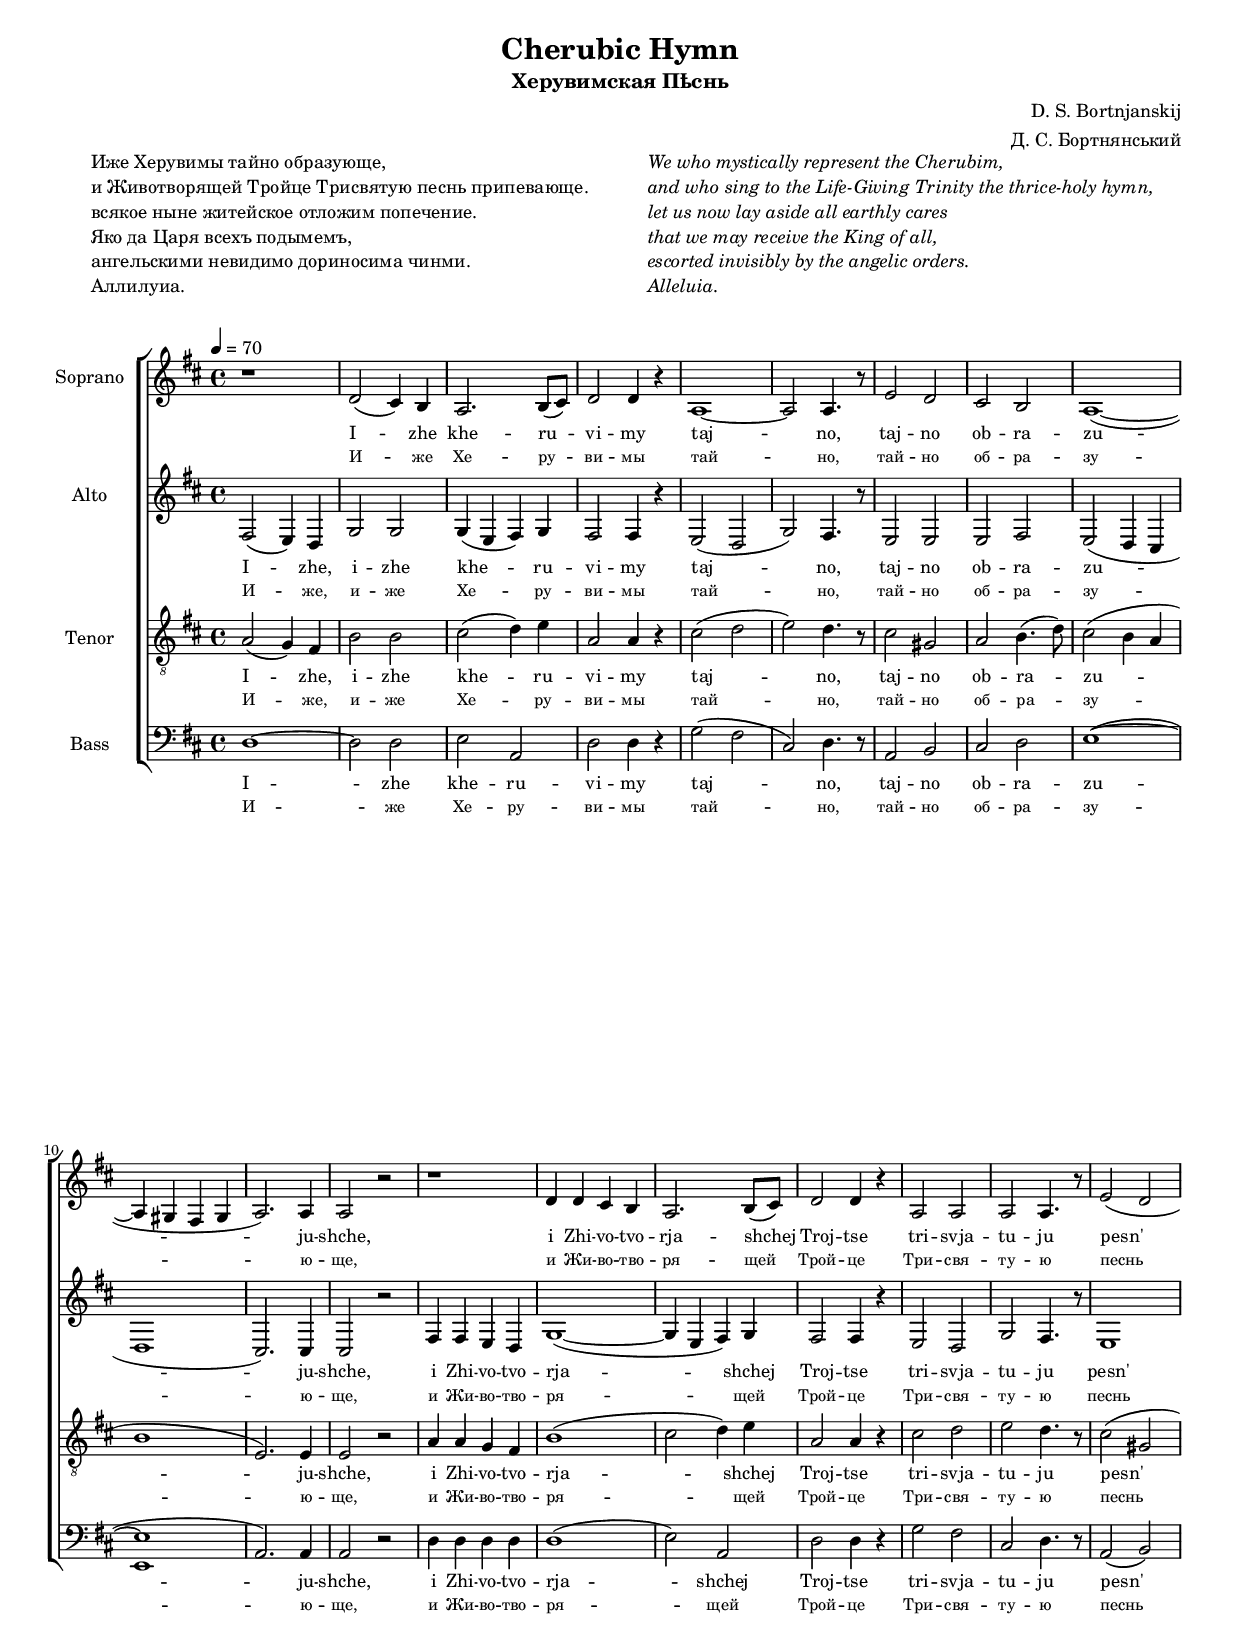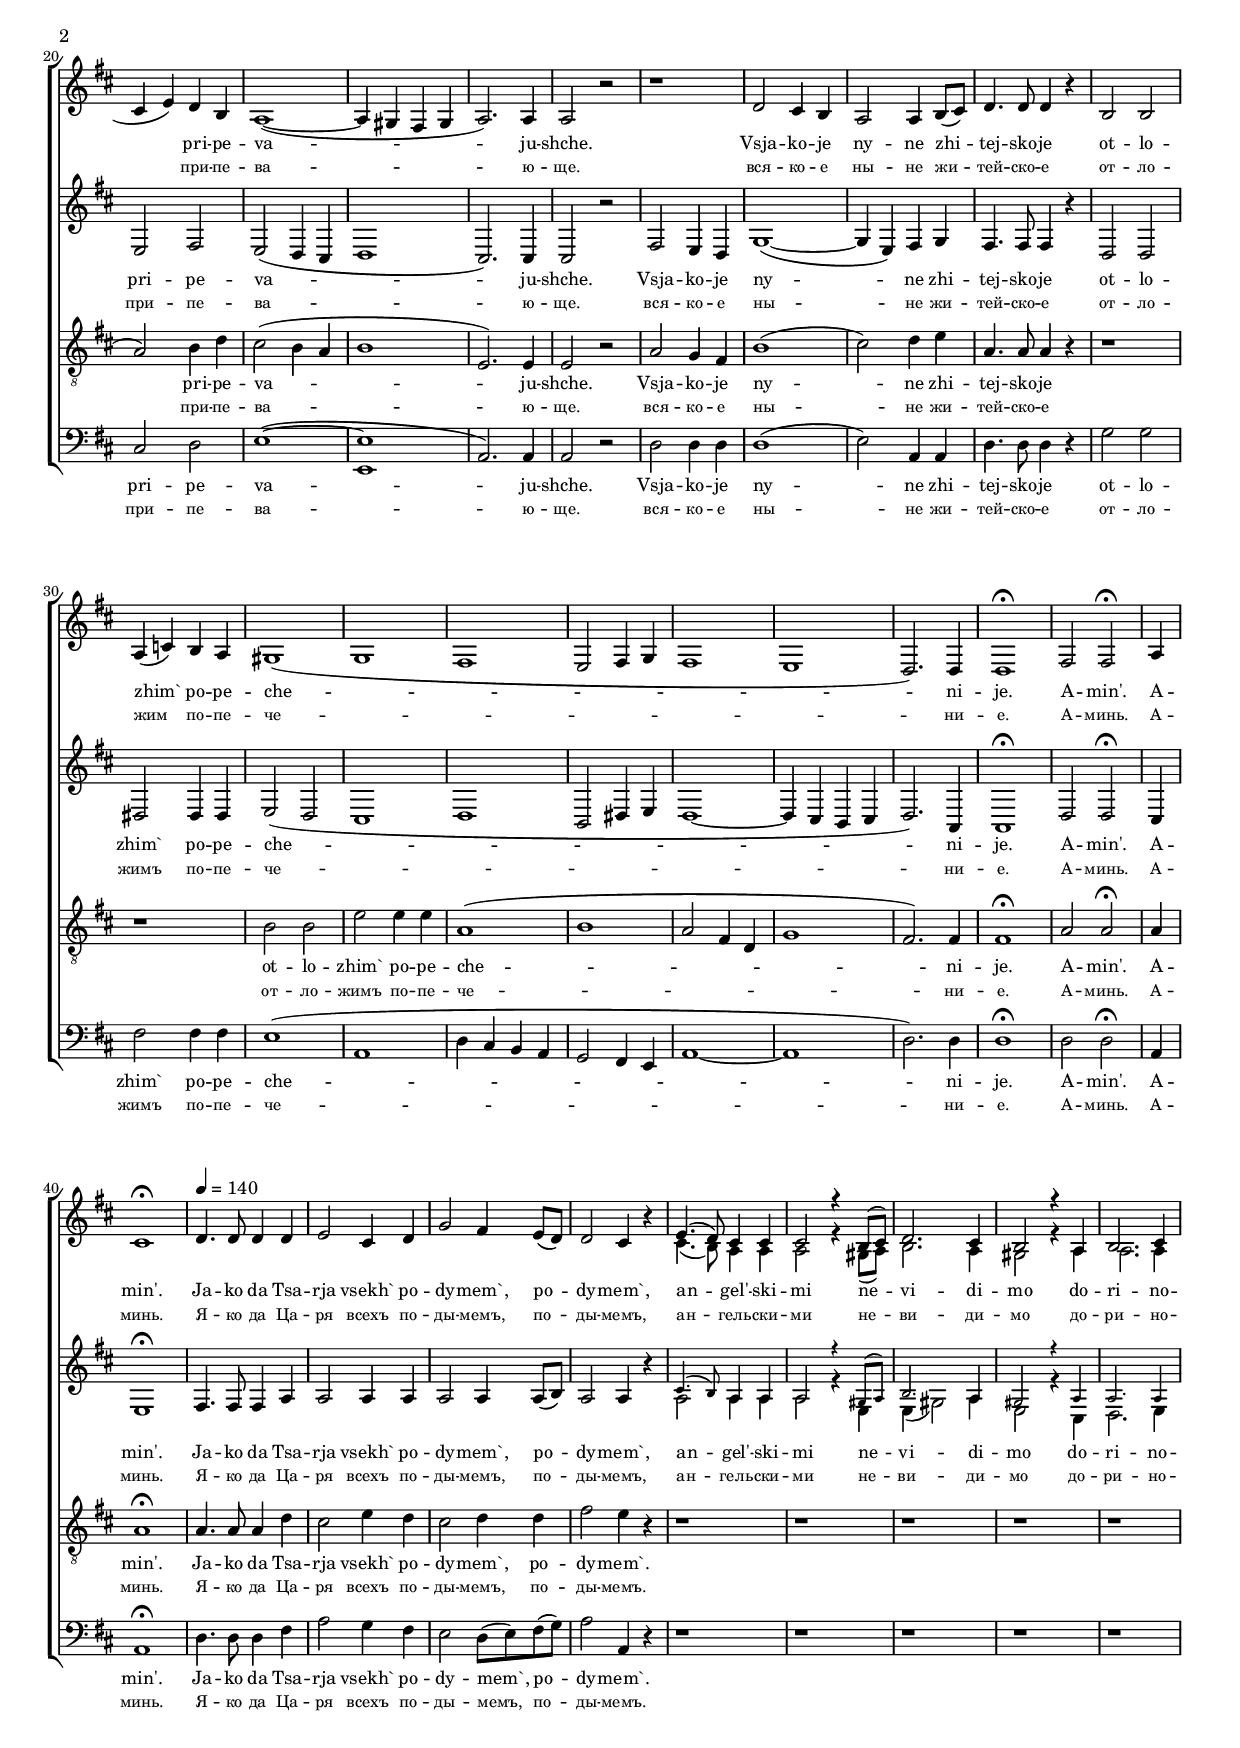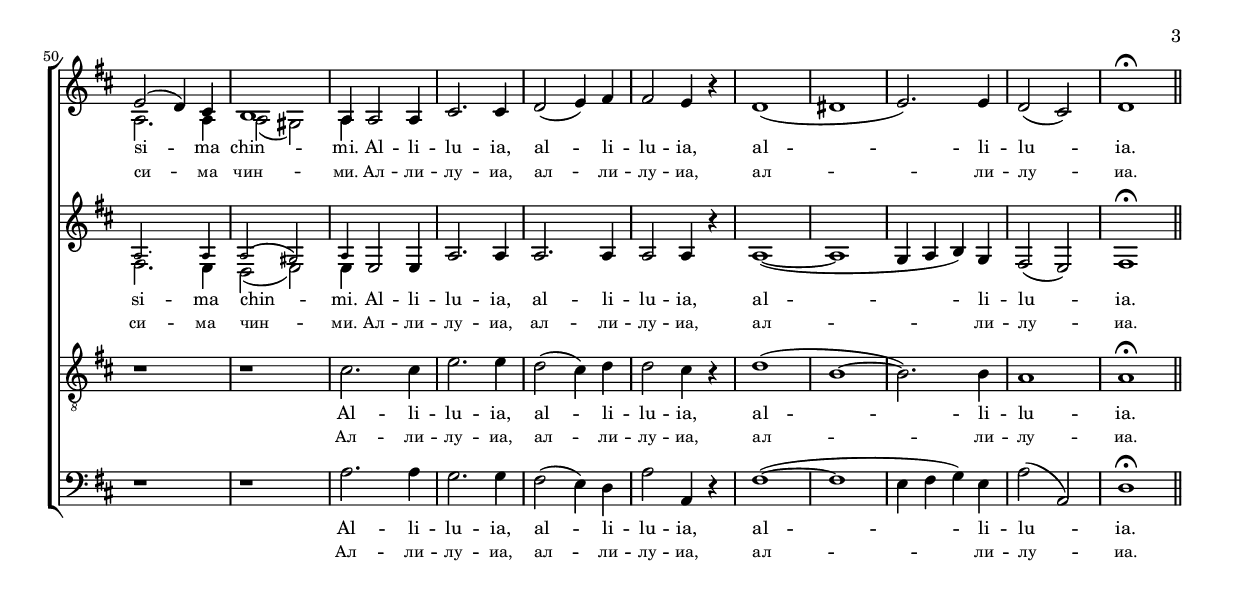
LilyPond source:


\header{
	title = "Cherubic Hymn"
	subtitle = "Херувимская Пѣснь"
	composer = "D. S. Bortnjanskij"
	arranger = "Д. С. Бортнянський"

}



\include "english.ly"

sopverseI = \lyricmode{ \override LyricText #'font-size = #'0

I -- zhe khe -- ru -- vi -- my taj -- no, taj -- no ob -- ra -- zu -- ju -- shche,

i Zhi -- vo -- tvo -- rja -- shchej Troj -- tse tri -- svja -- tu -- ju pesn' pri -- pe -- va -- ju -- shche.

Vsja -- ko -- je ny -- ne zhi -- tej -- sko -- je ot -- lo -- zhim` po -- pe -- che -- ni -- je. 

A -- min'. A -- min'.

Ja -- ko da Tsa -- rja vsekh` po -- dy -- mem`, po -- dy -- mem`,
an -- gel' -- ski -- mi ne -- vi -- di -- mo do -- ri -- no -- si -- ma chin -- mi.
Al -- li -- lu -- ia, al -- li -- lu -- ia, al -- li -- lu -- ia.

	

}%END verseI


sopverseII = \lyricmode { \override LyricText #'font-size = #'-1
		
И -- же Хе -- ру -- ви -- мы тай -- но, тай -- но об -- ра -- зу -- ю -- ще, 
и Жи -- во -- тво -- ря -- щей Трой -- це Три -- свя -- ту -- ю песнь при -- пе -- ва -- ю -- ще. 

вся -- ко -- е ны -- не жи -- тей -- ско -- е от -- ло -- жим по -- пе -- че -- ни -- е.

А -- минь. А -- минь. 

Я -- ко да Ца -- ря всехъ по -- ды -- мемъ, по -- ды -- мемъ, ан -- гель -- ски -- ми не -- ви -- ди -- мо до -- ри -- но -- си -- ма чин -- ми. Ал -- ли -- лу -- иа, ал -- ли -- лу -- иа, ал -- ли -- лу -- иа.

}%END verseII



altoverseI = \lyricmode { \override LyricText #'font-size = #'0

I -- zhe, i -- zhe khe -- ru -- vi -- my taj -- no, taj -- no ob -- ra -- zu -- ju -- shche,

i Zhi -- vo -- tvo -- rja -- shchej Troj -- tse tri -- svja -- tu -- ju pesn' pri -- pe -- va -- ju -- shche.

Vsja -- ko -- je ny -- ne zhi -- tej -- sko -- je ot -- lo -- zhim` po -- pe -- che -- ni -- je. 

A -- min'. A -- min'.

Ja -- ko da Tsa -- rja vsekh` po -- dy -- mem`, po -- dy -- mem`,
an -- gel' -- ski -- mi ne -- vi -- di -- mo do -- ri -- no -- si -- ma chin -- mi.
Al -- li -- lu -- ia, al -- li -- lu -- ia, al -- li -- lu -- ia.

	


}

altoverseII = \lyricmode { \override LyricText #'font-size = #'-1


И -- же, и -- же Хе -- ру -- ви -- мы тай -- но, тай -- но об -- ра -- зу -- ю -- ще, 
и Жи -- во -- тво -- ря -- щей Трой -- це Три -- свя -- ту -- ю песнь при -- пе -- ва -- ю -- ще. 

вся -- ко -- е ны -- не жи -- тей -- ско -- е от -- ло -- жимъ по -- пе -- че -- ни -- е.

А -- минь. А -- минь. 

Я -- ко да Ца -- ря всехъ по -- ды -- мемъ, по -- ды -- мемъ, ан -- гель -- ски -- ми не -- ви -- ди -- мо до -- ри -- но -- си -- ма чин -- ми. Ал -- ли -- лу -- иа, ал -- ли -- лу -- иа, ал -- ли -- лу -- иа.


}


tenverseI = \lyricmode { \override LyricText #'font-size = #'0

I -- zhe, i -- zhe khe -- ru -- vi -- my taj -- no, taj -- no ob -- ra -- zu -- ju -- shche,

i Zhi -- vo -- tvo -- rja -- shchej Troj -- tse tri -- svja -- tu -- ju pesn' pri -- pe -- va -- ju -- shche.

Vsja -- ko -- je ny -- ne zhi -- tej -- sko -- je ot -- lo -- zhim` po -- pe -- che -- ni -- je. 

A -- min'. A -- min'.

Ja -- ko da Tsa -- rja vsekh` po -- dy -- mem`, po -- dy -- mem`.

Al -- li -- lu -- ia, al -- li -- lu -- ia, al -- li -- lu -- ia.

	


}

tenverseII = \lyricmode { \override LyricText #'font-size = #'-1


И -- же, и -- же Хе -- ру -- ви -- мы тай -- но, тай -- но об -- ра -- зу -- ю -- ще, 

и Жи -- во -- тво -- ря -- щей Трой -- це Три -- свя -- ту -- ю песнь при -- пе -- ва -- ю -- ще. 

вся -- ко -- е ны -- не жи -- тей -- ско -- е от -- ло -- жимъ по -- пе -- че -- ни -- е.

А -- минь. А -- минь. 

Я -- ко да Ца -- ря всехъ по -- ды -- мемъ, по -- ды -- мемъ.

 
Ал -- ли -- лу -- иа, ал -- ли -- лу -- иа, ал -- ли -- лу -- иа.



}


bassverseI = \lyricmode { \override LyricText #'font-size = #'0

I -- zhe khe -- ru -- vi -- my taj -- no, taj -- no ob -- ra -- zu -- ju -- shche,

i Zhi -- vo -- tvo -- rja -- shchej Troj -- tse tri -- svja -- tu -- ju pesn' pri -- pe -- va -- ju -- shche.

Vsja -- ko -- je ny -- ne zhi -- tej -- sko -- je ot -- lo -- zhim` po -- pe -- che -- ni -- je. 

A -- min'. A -- min'.

Ja -- ko da Tsa -- rja vsekh` po -- dy -- mem`, po -- dy -- mem`.

Al -- li -- lu -- ia, al -- li -- lu -- ia, al -- li -- lu -- ia.

	


}

bassverseII = \lyricmode { \override LyricText #'font-size = #'-1

И -- же Хе -- ру -- ви -- мы тай -- но, тай -- но об -- ра -- зу -- ю -- ще, 

и Жи -- во -- тво -- ря -- щей Трой -- це Три -- свя -- ту -- ю песнь при -- пе -- ва -- ю -- ще. 

вся -- ко -- е ны -- не жи -- тей -- ско -- е от -- ло -- жимъ по -- пе -- че -- ни -- е.

А -- минь. А -- минь. 

Я -- ко да Ца -- ря всехъ по -- ды -- мемъ, по -- ды -- мемъ.

 
Ал -- ли -- лу -- иа, ал -- ли -- лу -- иа, ал -- ли -- лу -- иа.




}









%The default is 20, but that's too big to fit on the page!
#(set-global-staff-size 16)


global = { 
	\key d \major 
	\time 4/4
	\override Staff.TimeSignature #'style = #'()
	\tempo 4=70

}%END global


sopranoMusic = \relative {
  \clef "treble"
		r1
		d'2( cs4) b
		a2. b8( cs)
		d2 d4 r4
		a1~
		a2 a4. r8
		e'2 d
		cs b
		a1~ (
		a4 gs fs gs
		a2.) a4
		a2 r2
		r1
		d4 d cs b
		a2. b8( cs)
		d2 d4 r4
		a2 a
		a2 a4. r8
		e'2( d
		cs4 e) d b
		a1~ (
		a4 gs fs gs
		a2.) a4
		a2 r2
		r1
		d2 cs4 b
		a2 a4 b8( cs)
		d4. d8 d4 r4
		b2 b
		a4( c) b a 
		gs1(
		g1
		fs1
		e2 fs4 g
		fs1
		e1
		d2.) d4
		d1-\fermata
		fs2 fs-\fermata
		\cadenzaOn
		a4 \bar "|"
		\cadenzaOff
		cs1-\fermata

		\tempo 4 = 140
		
		d4. d8 d4 d
		e2 cs4 d
		g2 fs4 e8( d)
		d2 cs4 r4

	<< { \voiceOne e4.( d8) cs4 cs cs2 r4 b8( cs) d2. cs4 b2 r4 a4 b2. cs4 e2( d4) cs b1 a4 }
	\new Voice { \voiceTwo cs4.( b8) a4 a a2 r4 gs8( a) b2. a4 gs2 r4 a4 a2. a4 a2. a4 a2( gs) a4 } >> 
		\oneVoice

		
		a2 a4
		cs2. cs4
		d2( e4) fs
		fs2 e4 r4
		d1(
		ds
		e2.) e4
		d2( cs)
		d1-\fermata
		\bar "||"
		


}%END sopranoMusic




altoMusic = \relative {
  \clef "treble"
  fs2( e4) d
		g2 g
		g4( e fs) g
		fs2 fs4 r4
		e2( d
		g2) fs4. r8
		e2 e
		e fs
		e( d4 cs
		d1
		cs2.) cs4
		cs2 r2
		fs4 fs e d
		g1~ (
		g4 e fs) g
		fs2 fs4 r4
		e2 d
		g fs4. r8
		e1
		e2 fs
		e( d4 cs
		d1
		cs2.) cs4
		cs2 r2
		fs2 e4 d
		g1~ (
		g4 e) fs g
		fs4. fs8 fs4 r4
		d2 d
		ds ds4 ds
		e2( d
		cs1
		d1
		b2 ds4 e
		d1~
		d4 cs b cs 
		d2.) a4
		a1-\fermata
		d2 d-\fermata
		\cadenzaOn
		cs4 \bar "|"
		\cadenzaOff
		e1-\fermata

		\tempo 4 = 140
		
		fs4. fs8 fs4 a
		a2 a4 a
		a2 a4 a8( b)
		a2 a4 r4


		<< { \voiceOne \set fontSize = #-3
		cs4.( b8) \once \override NoteColumn #'force-hshift = #0.3 <\tweak #'transparent ##t a>4 \once \override NoteColumn #'force-hshift = #0.3 <\tweak #'transparent ##t a> \once \override NoteColumn #'force-hshift = #0.3 <\tweak #'transparent ##t a>2 r4 gs8( a) b2. \once \override NoteColumn #'force-hshift = #0.3 <\tweak #'transparent ##t a>4 gs2 r4 a4 a2. a4 a2. a4 a2( gs) a4} 
		\new Voice { \voiceTwo \unset fontSize
		a2 a4 a a2 r4 e4 e( gs2) a4 e2 r4 cs4 d2. e4 fs2. e4 d2( e) e4}>> 

		\oneVoice
		\unset fontSize
		
		e2 e4
		a2. a4
		a2. a4
		a2 a4 r4
		a1~ (
		a
		g4 a b) g
		fs2( e)
		fs1-\fermata
		\bar "||"
		





}%END altoMusic



tenorMusic = \relative {
	\clef "G_8"
  		a2( g4) fs
		b2 b
		cs2( d4) e
		a,2 a4 r4
		cs2( d
		e2) d4. r8
		cs2 gs
		a b4.( d8)
		cs2( b4 a
		b1
		e,2.) e4
		e2 r2
		a4 a g fs
		b1(
		cs2 d4) e
		a,2 a4 r4
		cs2 d
		e d4. r8
		cs2( gs
		a2) b4 d
		cs2( b4 a
		b1
		e,2.) e4
		e2 r2
		a2 g4 fs
		b1 (
		cs2) d4 e
		a,4. a8 a4 r4
		r1
		r1
		b2 b
		e e4 e
		a,1(
		b
		a2 fs4 d
		g1 
		fs2.) fs4
		fs1-\fermata
		a2 a-\fermata
		\cadenzaOn
		a4 \bar "|"
		\cadenzaOff
		a1-\fermata

		\tempo 4 = 140
		
		a4. a8 a4 d
		cs2 e4 d
		cs2 d4 d
		fs2 e4 r4


		r1
		r1
		r1
		r1
		r1
		r1
		r1


		
		cs2. cs4
		e2. e4
		d2( cs4) d
		d2 cs4 r4
		d1 (
		b~
		b2.) b4
		a1
		a1-\fermata
		\bar "||"
		




}%END tenorMusic




bassMusic = \relative c {
  \clef "bass"



		d1~
		d2 d
		e2 a,
		d2 d4 r4
		g2( fs
		cs2) d4. r8
		a2 b
		cs d
		e1~(
		<<e e,>>
		a2.) a4
		a2 r2
		d4 d d d
		d1(
		e2) a,
		d2 d4 r4
		g2 fs
		cs d4. r8
		a2( b)
		cs d
		e1~(
		<<e e,>>
		a2.) a4
		a2 r2
		d2 d4 d
		d1 (
		e2) a,4 a
		d4. d8 d4 r4
		g2 g
		fs fs4 fs
		e1(
		a,
		d4 cs b a 
		g2 fs4 e
		a1~
		a1 
		d2.) d4
		d1-\fermata
		d2 d-\fermata
		\cadenzaOn
		a4 \bar "|"
		\cadenzaOff
		a1-\fermata

		\tempo 4 = 140
		
		d4. d8 d4 fs
		a2 g4 fs
		e2 d8( e) fs( g)
		a2 a,4 r4


		r1
		r1
		r1
		r1
		r1
		r1
		r1


		
		a'2. a4
		g2. g4
		fs2( e4) d
		a'2 a,4 r4
		fs'1~ (
		fs
		e4 fs g) e
		a2( a,)
		d1-\fermata
		\bar "||"
		




}%END bassMusic


%text and translation -- needs to be moved down

\markup {
\fill-line {
\hspace #1
\column {
\line { Иже Херувимы тайно образующе, }
\line { и Животворящей Тройце Трисвятую песнь припевающе. }
\line { всякое ныне житейское отложим попечение. }
\line { Яко да Царя всехъ подымемъ, }
\line { ангельскими невидимо дориносима чинми. }
\line { Аллилуиа. }
}
\hspace #2
\column {
\line { \italic { We who mystically represent the Cherubim, } }
\line { \italic { and who sing to the Life-Giving Trinity the thrice-holy hymn, } }
\line { \italic { let us now lay aside all earthly cares } }
\line { \italic { that we may receive the King of all, } }
\line { \italic { escorted invisibly by the angelic orders. } }
\line { \italic { Alleluia. } }
}
\hspace #1
}
}



\score {
<<
	\new ChoirStaff 
	<<
		\new Staff = "sopranos" 
		<<
			\set Staff.instrumentName = "Soprano"
			\new Voice = "sopranos" { \global \sopranoMusic }
		>>
		\new Lyrics = "one" \lyricsto sopranos \sopverseI
		\new Lyrics = "two" \lyricsto sopranos \sopverseII



		\new Staff = "altos" 
		<<
			\set Staff.instrumentName = "Alto"
			\new Voice = "altos" { \global \altoMusic }
		>>
		\new Lyrics = "one" \lyricsto altos \altoverseI
		\new Lyrics = "two" \lyricsto altos \altoverseII



		\new Staff = "tenors" 
		<<
			\set Staff.instrumentName = "Tenor"
			\new Voice = "tenors" { \global \tenorMusic }
		>>
		\new Lyrics = "one" \lyricsto tenors \tenverseI
		\new Lyrics = "two" \lyricsto tenors \tenverseII



		\new Staff = "basses" 
		<<
			\set Staff.instrumentName = "Bass"
			\new Voice = "basses" { \global \bassMusic }		>>
		\new Lyrics = "one" \lyricsto basses \bassverseI
		\new Lyrics = "two" \lyricsto basses \bassverseII


	>>%END ChoirStaff


>>



\midi{}


\layout {

		\context {
			\Lyrics
			\override VerticalAxisGroup #'minimum-Y-extent = #'(-0.2 . 0.2)
		}
		
		\context{
			\Staff
			\override Hairpin #'to-barline = ##f
			\override Hairpin #'minimum-length = #5
			\override VerticalAxisGroup #'minimum-Y-extent = #'(-2 . 2)
		}
	}


}%END score


